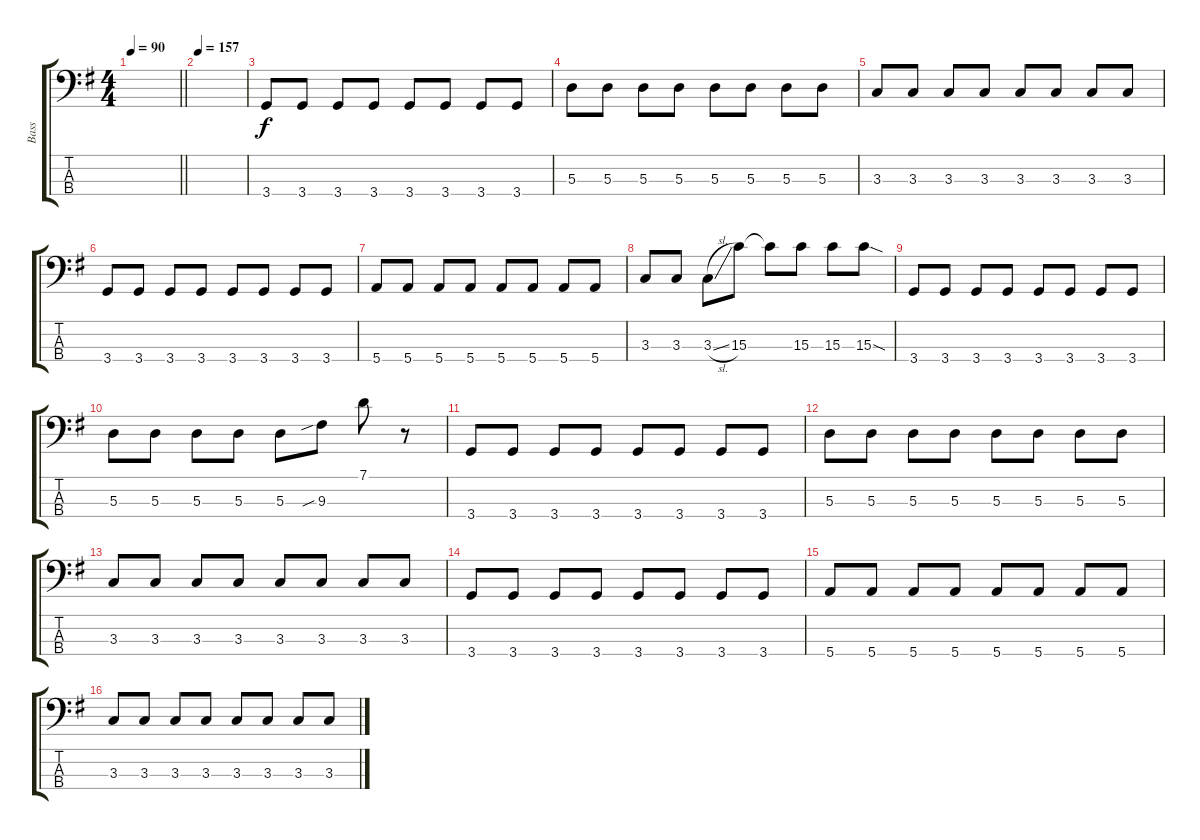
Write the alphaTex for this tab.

\track ("Bass" "Bass") {instrument electricbassfinger}
\staff {score tabs}
\tuning (G2 D2 A1 E1) {hide}
\ts (4 4)
\tempo 90
\clef f4
\barLineRight lightlight
\ks g
|
\tempo 157
|
3.4.8 3.4.8 3.4.8 3.4.8 3.4.8 3.4.8 3.4.8 3.4.8 |
5.3.8 5.3.8 5.3.8 5.3.8 5.3.8 5.3.8 5.3.8 5.3.8 |
3.3.8 3.3.8 3.3.8 3.3.8 3.3.8 3.3.8 3.3.8 3.3.8 |
3.4.8 3.4.8 3.4.8 3.4.8 3.4.8 3.4.8 3.4.8 3.4.8 |
5.4.8 5.4.8 5.4.8 5.4.8 5.4.8 5.4.8 5.4.8 5.4.8 |
3.3.8 3.3.8 3.3{sl}.8 15.3.8 15.3{t}.8 15.3.8 15.3.8 15.3{sod}.8 |
3.4.8 3.4.8 3.4.8 3.4.8 3.4.8 3.4.8 3.4.8 3.4.8 |
5.3.8 5.3.8 5.3.8 5.3.8 5.3.8 9.3{sib}.8 7.1.8 r.8 |
3.4.8 3.4.8 3.4.8 3.4.8 3.4.8 3.4.8 3.4.8 3.4.8 |
5.3.8 5.3.8 5.3.8 5.3.8 5.3.8 5.3.8 5.3.8 5.3.8 |
3.3.8 3.3.8 3.3.8 3.3.8 3.3.8 3.3.8 3.3.8 3.3.8 |
3.4.8 3.4.8 3.4.8 3.4.8 3.4.8 3.4.8 3.4.8 3.4.8 |
5.4.8 5.4.8 5.4.8 5.4.8 5.4.8 5.4.8 5.4.8 5.4.8 |
3.3.8 3.3.8 3.3.8 3.3.8 3.3.8 3.3.8 3.3.8 3.3.8
